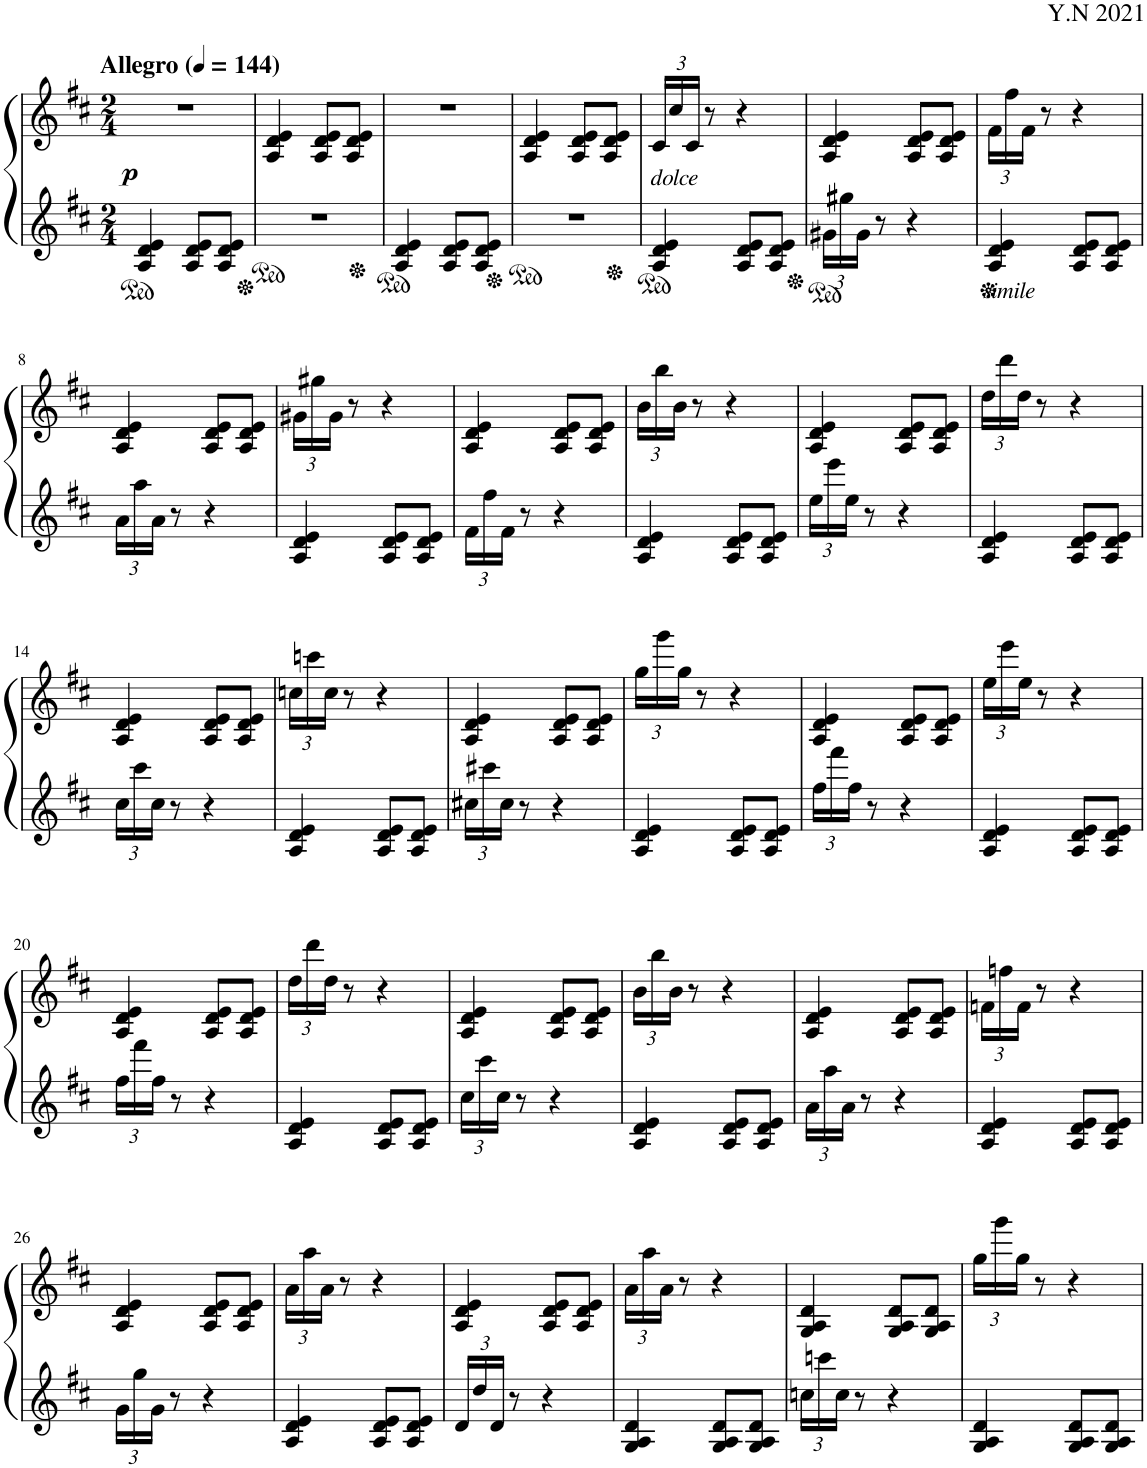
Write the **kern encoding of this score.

**kern	**kern	**dynam
*part1	*part1	*part1
*staff2	*staff1	*staff1/2
*I"Piano	*	*
*I'Pno.	*	*
*clefG2	*clefG2	*
*k[f#c#]	*k[f#c#]	*
*M2/4	*M2/4	*
*MM144	*MM144	*
=1	=1	=1
!	!LO:TX:a:B:t=Allegro	!
!	!	!LO:DY:a=2
4A/ 4d/ 4e/	2r	p
8A/ 8d/ 8e/L	.	.
8A/ 8d/ 8e/J	.	.
=2	=2	=2
2r	4A/ 4d/ 4e/	.
.	8A/ 8d/ 8e/L	.
.	8A/ 8d/ 8e/J	.
=3	=3	=3
4A/ 4d/ 4e/	2r	.
8A/ 8d/ 8e/L	.	.
8A/ 8d/ 8e/J	.	.
=4	=4	=4
2r	4A/ 4d/ 4e/	.
.	8A/ 8d/ 8e/L	.
.	8A/ 8d/ 8e/J	.
=5	=5	=5
*	*Xbrackettup	*
!	!LO:TX:b:i:t=dolce	!
4A/ 4d/ 4e/	24c#/LL	.
.	24cc#/	.
.	24c#/JJ	.
.	8r	.
8A/ 8d/ 8e/L	4r	.
8A/ 8d/ 8e/J	.	.
=6	=6	=6
*Xbrackettup	*	*
24g#X\LL	4A/ 4d/ 4e/	.
24gg#X\	.	.
24g#\JJ	.	.
8r	.	.
4r	8A/ 8d/ 8e/L	.
.	8A/ 8d/ 8e/J	.
=7	=7	=7
!LO:TX:b:i:t=simile	!	!
4A/ 4d/ 4e/	24f#\LL	.
.	24ff#\	.
.	24f#\JJ	.
.	8r	.
8A/ 8d/ 8e/L	4r	.
8A/ 8d/ 8e/J	.	.
!!LO:LB:g=z
=8	=8	=8
24a\LL	4A/ 4d/ 4e/	.
24aa\	.	.
24a\JJ	.	.
8r	.	.
4r	8A/ 8d/ 8e/L	.
.	8A/ 8d/ 8e/J	.
=9	=9	=9
4A/ 4d/ 4e/	24g#X\LL	.
.	24gg#X\	.
.	24g#\JJ	.
.	8r	.
8A/ 8d/ 8e/L	4r	.
8A/ 8d/ 8e/J	.	.
=10	=10	=10
24f#\LL	4A/ 4d/ 4e/	.
24ff#\	.	.
24f#\JJ	.	.
8r	.	.
4r	8A/ 8d/ 8e/L	.
.	8A/ 8d/ 8e/J	.
=11	=11	=11
4A/ 4d/ 4e/	24b\LL	.
.	24bb\	.
.	24b\JJ	.
.	8r	.
8A/ 8d/ 8e/L	4r	.
8A/ 8d/ 8e/J	.	.
=12	=12	=12
24ee\LL	4A/ 4d/ 4e/	.
24eee\	.	.
24ee\JJ	.	.
8r	.	.
4r	8A/ 8d/ 8e/L	.
.	8A/ 8d/ 8e/J	.
=13	=13	=13
4A/ 4d/ 4e/	24dd\LL	.
.	24ddd\	.
.	24dd\JJ	.
.	8r	.
8A/ 8d/ 8e/L	4r	.
8A/ 8d/ 8e/J	.	.
!!LO:LB:g=z
=14	=14	=14
24cc#\LL	4A/ 4d/ 4e/	.
24ccc#\	.	.
24cc#\JJ	.	.
8r	.	.
4r	8A/ 8d/ 8e/L	.
.	8A/ 8d/ 8e/J	.
=15	=15	=15
4A/ 4d/ 4e/	24ccn\LL	.
.	24cccn\	.
.	24cc\JJ	.
.	8r	.
8A/ 8d/ 8e/L	4r	.
8A/ 8d/ 8e/J	.	.
=16	=16	=16
24cc#X\LL	4A/ 4d/ 4e/	.
24ccc#X\	.	.
24cc#\JJ	.	.
8r	.	.
4r	8A/ 8d/ 8e/L	.
.	8A/ 8d/ 8e/J	.
=17	=17	=17
4A/ 4d/ 4e/	24gg\LL	.
.	24ggg\	.
.	24gg\JJ	.
.	8r	.
8A/ 8d/ 8e/L	4r	.
8A/ 8d/ 8e/J	.	.
=18	=18	=18
24ff#\LL	4A/ 4d/ 4e/	.
24fff#\	.	.
24ff#\JJ	.	.
8r	.	.
4r	8A/ 8d/ 8e/L	.
.	8A/ 8d/ 8e/J	.
=19	=19	=19
4A/ 4d/ 4e/	24ee\LL	.
.	24eee\	.
.	24ee\JJ	.
.	8r	.
8A/ 8d/ 8e/L	4r	.
8A/ 8d/ 8e/J	.	.
!!LO:LB:g=z
=20	=20	=20
24ff#\LL	4A/ 4d/ 4e/	.
24fff#\	.	.
24ff#\JJ	.	.
8r	.	.
4r	8A/ 8d/ 8e/L	.
.	8A/ 8d/ 8e/J	.
=21	=21	=21
4A/ 4d/ 4e/	24dd\LL	.
.	24ddd\	.
.	24dd\JJ	.
.	8r	.
8A/ 8d/ 8e/L	4r	.
8A/ 8d/ 8e/J	.	.
=22	=22	=22
24cc#\LL	4A/ 4d/ 4e/	.
24ccc#\	.	.
24cc#\JJ	.	.
8r	.	.
4r	8A/ 8d/ 8e/L	.
.	8A/ 8d/ 8e/J	.
=23	=23	=23
4A/ 4d/ 4e/	24b\LL	.
.	24bb\	.
.	24b\JJ	.
.	8r	.
8A/ 8d/ 8e/L	4r	.
8A/ 8d/ 8e/J	.	.
=24	=24	=24
24a\LL	4A/ 4d/ 4e/	.
24aa\	.	.
24a\JJ	.	.
8r	.	.
4r	8A/ 8d/ 8e/L	.
.	8A/ 8d/ 8e/J	.
=25	=25	=25
4A/ 4d/ 4e/	24fn\LL	.
.	24ffn\	.
.	24f\JJ	.
.	8r	.
8A/ 8d/ 8e/L	4r	.
8A/ 8d/ 8e/J	.	.
!!LO:LB:g=z
=26	=26	=26
24g\LL	4A/ 4d/ 4e/	.
24gg\	.	.
24g\JJ	.	.
8r	.	.
4r	8A/ 8d/ 8e/L	.
.	8A/ 8d/ 8e/J	.
=27	=27	=27
4A/ 4d/ 4e/	24a\LL	.
.	24aa\	.
.	24a\JJ	.
.	8r	.
8A/ 8d/ 8e/L	4r	.
8A/ 8d/ 8e/J	.	.
=28	=28	=28
24d/LL	4A/ 4d/ 4e/	.
24dd/	.	.
24d/JJ	.	.
8r	.	.
4r	8A/ 8d/ 8e/L	.
.	8A/ 8d/ 8e/J	.
=29	=29	=29
4G/ 4A/ 4d/	24a\LL	.
.	24aa\	.
.	24a\JJ	.
.	8r	.
8G/ 8A/ 8d/L	4r	.
8G/ 8A/ 8d/J	.	.
=30	=30	=30
24ccn\LL	4G/ 4A/ 4d/	.
24cccn\	.	.
24cc\JJ	.	.
8r	.	.
4r	8G/ 8A/ 8d/L	.
.	8G/ 8A/ 8d/J	.
=31	=31	=31
4G/ 4A/ 4d/	24gg\LL	.
.	24ggg\	.
.	24gg\JJ	.
.	8r	.
8G/ 8A/ 8d/L	4r	.
8G/ 8A/ 8d/J	.	.
=	=	=
*-	*-	*-
